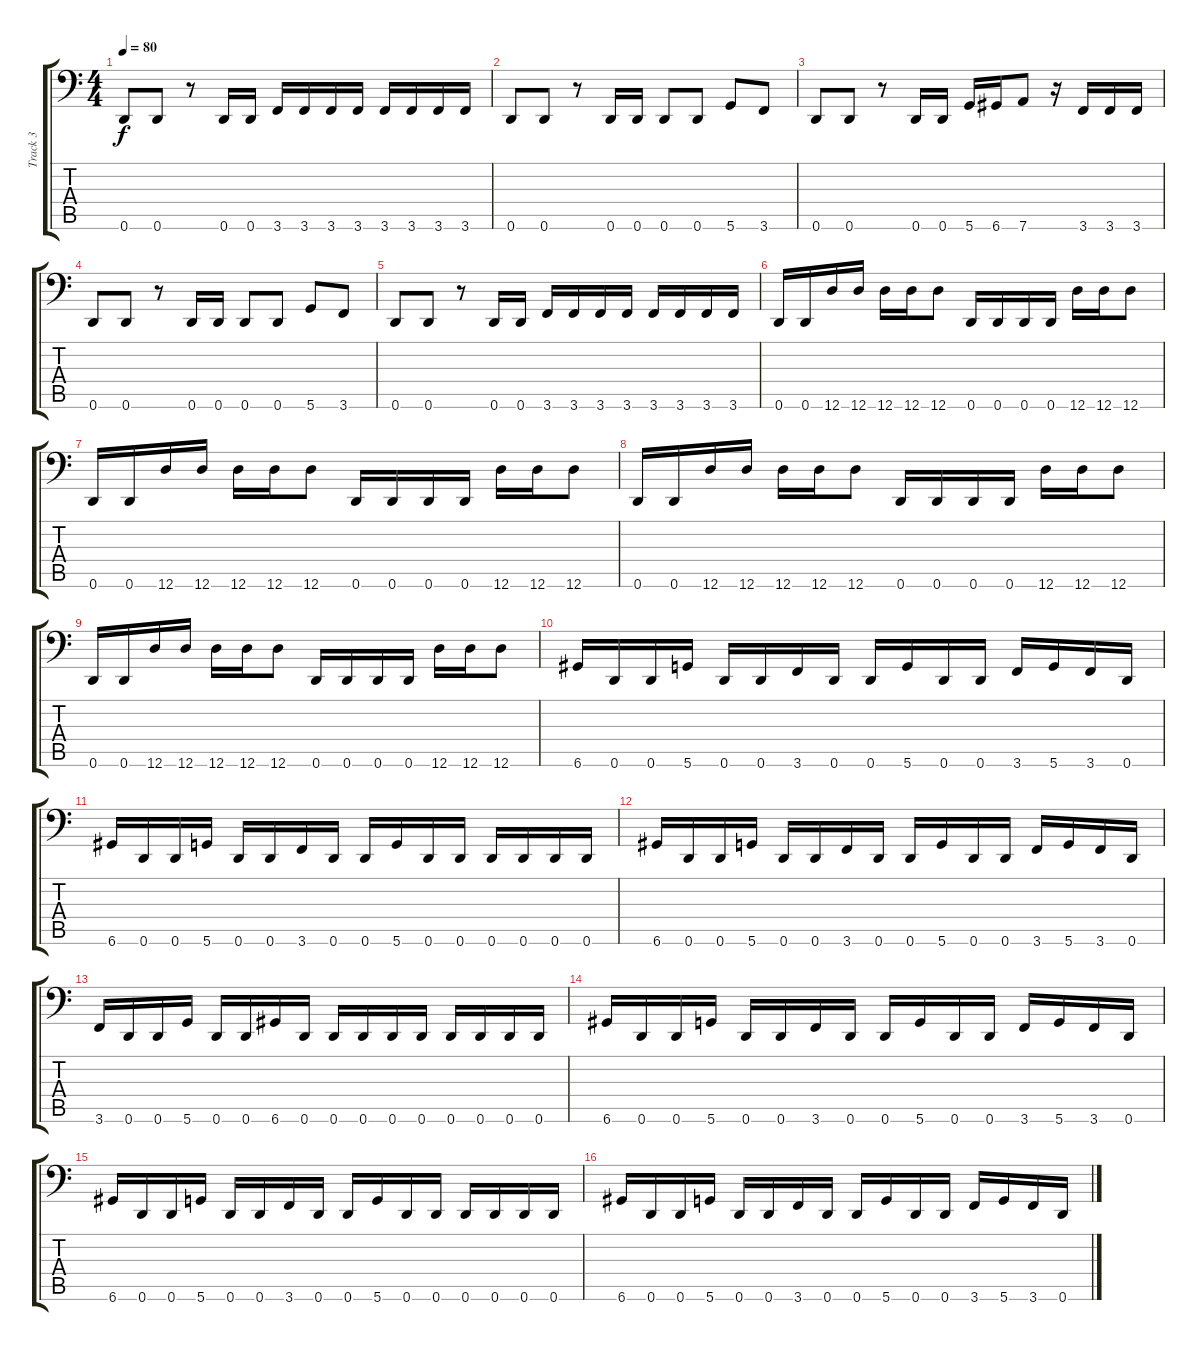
\track ("Track 3" "Track 3") {instrument slapbass1}
\staff {score tabs}
\tuning (E3 B2 G2 D2 A1 D1) {hide}
\ts (4 4)
\tempo 80
\clef f4
\ks c
0.6.8{dy f} 0.6.8 r.8 0.6.16 0.6.16 3.6.16 3.6.16 3.6.16 3.6.16 3.6.16 3.6.16 3.6.16 3.6.16 |
0.6.8 0.6.8 r.8 0.6.16 0.6.16 0.6.8 0.6.8 5.6.8 3.6.8 |
0.6.8 0.6.8 r.8 0.6.16 0.6.16 5.6.16 6.6.16 7.6.8 r.16 3.6.16 3.6.16 3.6.16 |
0.6.8 0.6.8 r.8 0.6.16 0.6.16 0.6.8 0.6.8 5.6.8 3.6.8 |
0.6.8 0.6.8 r.8 0.6.16 0.6.16 3.6.16 3.6.16 3.6.16 3.6.16 3.6.16 3.6.16 3.6.16 3.6.16 |
0.6.16 0.6.16 12.6.16 12.6.16 12.6.16 12.6.16 12.6.8 0.6.16 0.6.16 0.6.16 0.6.16 12.6.16 12.6.16 12.6.8 |
0.6.16 0.6.16 12.6.16 12.6.16 12.6.16 12.6.16 12.6.8 0.6.16 0.6.16 0.6.16 0.6.16 12.6.16 12.6.16 12.6.8 |
0.6.16 0.6.16 12.6.16 12.6.16 12.6.16 12.6.16 12.6.8 0.6.16 0.6.16 0.6.16 0.6.16 12.6.16 12.6.16 12.6.8 |
0.6.16 0.6.16 12.6.16 12.6.16 12.6.16 12.6.16 12.6.8 0.6.16 0.6.16 0.6.16 0.6.16 12.6.16 12.6.16 12.6.8 |
6.6.16 0.6.16 0.6.16 5.6.16 0.6.16 0.6.16 3.6.16 0.6.16 0.6.16 5.6.16 0.6.16 0.6.16 3.6.16 5.6.16 3.6.16 0.6.16 |
6.6.16 0.6.16 0.6.16 5.6.16 0.6.16 0.6.16 3.6.16 0.6.16 0.6.16 5.6.16 0.6.16 0.6.16 0.6.16 0.6.16 0.6.16 0.6.16 |
6.6.16 0.6.16 0.6.16 5.6.16 0.6.16 0.6.16 3.6.16 0.6.16 0.6.16 5.6.16 0.6.16 0.6.16 3.6.16 5.6.16 3.6.16 0.6.16 |
3.6.16 0.6.16 0.6.16 5.6.16 0.6.16 0.6.16 6.6.16 0.6.16 0.6.16 0.6.16 0.6.16 0.6.16 0.6.16 0.6.16 0.6.16 0.6.16 |
6.6.16 0.6.16 0.6.16 5.6.16 0.6.16 0.6.16 3.6.16 0.6.16 0.6.16 5.6.16 0.6.16 0.6.16 3.6.16 5.6.16 3.6.16 0.6.16 |
6.6.16 0.6.16 0.6.16 5.6.16 0.6.16 0.6.16 3.6.16 0.6.16 0.6.16 5.6.16 0.6.16 0.6.16 0.6.16 0.6.16 0.6.16 0.6.16 |
6.6.16 0.6.16 0.6.16 5.6.16 0.6.16 0.6.16 3.6.16 0.6.16 0.6.16 5.6.16 0.6.16 0.6.16 3.6.16 5.6.16 3.6.16 0.6.16
